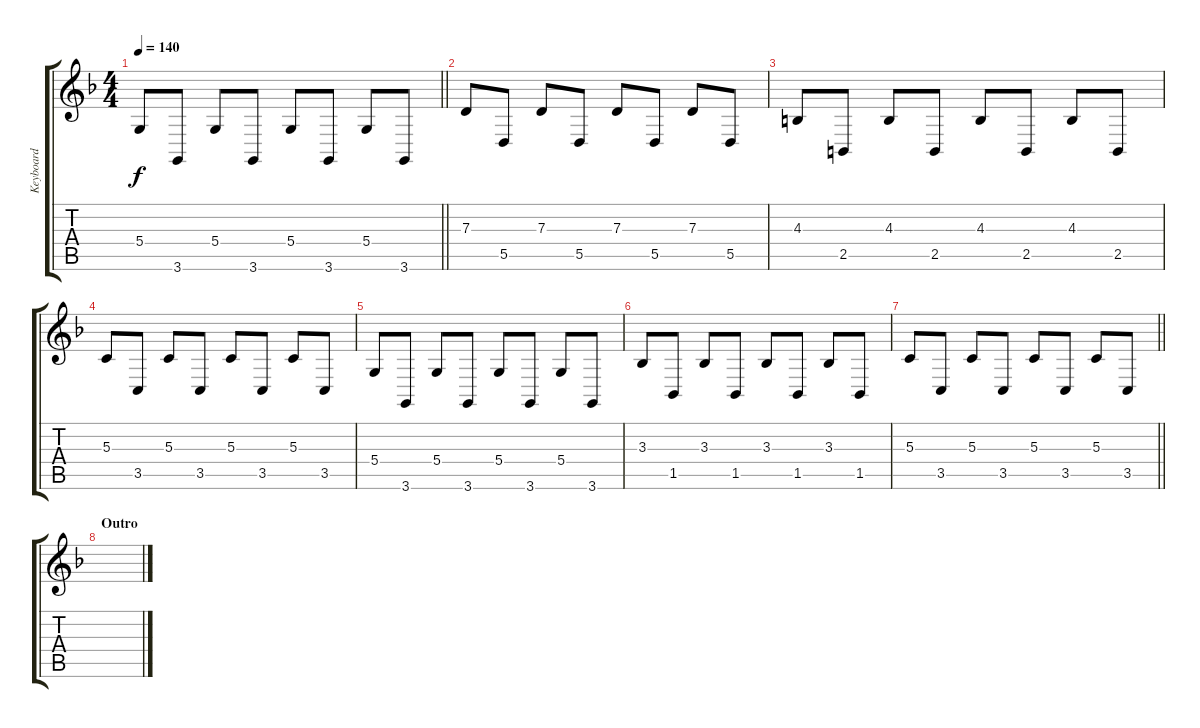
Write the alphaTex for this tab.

\track ("Keyboard" "Keyboard") {instrument lead2sawtooth}
\staff {score tabs}
\tuning (E4 B3 G3 D3 A2 E2) {hide}
\ts (4 4)
\tempo 140
\clef g2
\barLineRight lightlight
\ks f
5.4.8{dy f} 3.6.8 5.4.8 3.6.8 5.4.8 3.6.8 5.4.8 3.6.8 |
7.3.8 5.5.8 7.3.8 5.5.8 7.3.8 5.5.8 7.3.8 5.5.8 |
4.3.8 2.5.8 4.3.8 2.5.8 4.3.8 2.5.8 4.3.8 2.5.8 |
5.3.8 3.5.8 5.3.8 3.5.8 5.3.8 3.5.8 5.3.8 3.5.8 |
5.4.8 3.6.8 5.4.8 3.6.8 5.4.8 3.6.8 5.4.8 3.6.8 |
3.3.8 1.5.8 3.3.8 1.5.8 3.3.8 1.5.8 3.3.8 1.5.8 |
\barLineRight lightlight
5.3.8 3.5.8 5.3.8 3.5.8 5.3.8 3.5.8 5.3.8 3.5.8 |
\section ("" "Outro")
